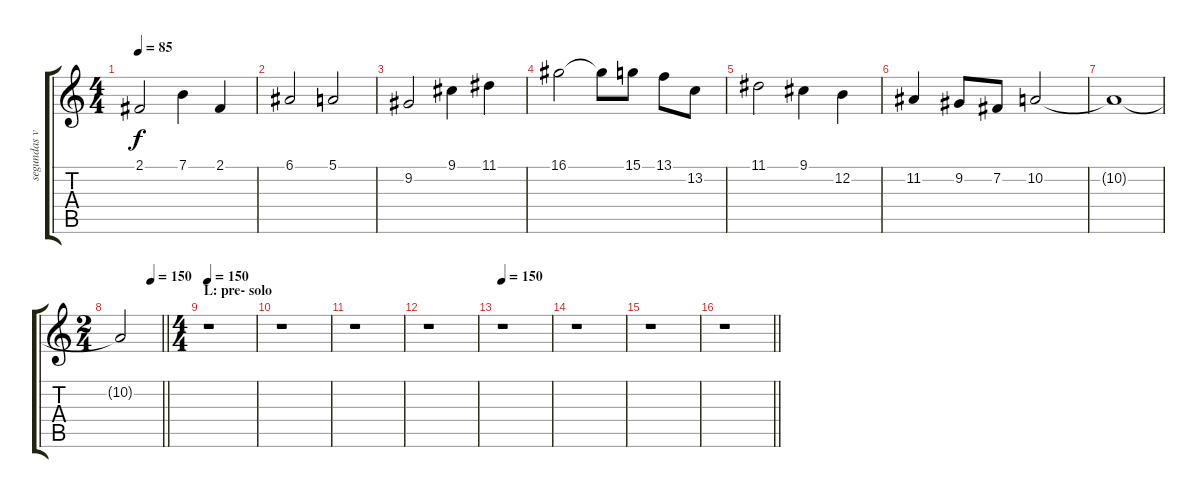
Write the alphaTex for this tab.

\track ("segundas voces(altas)" "segundas v") {instrument lead6voice}
\staff {score tabs}
\tuning (E4 B3 G3 D3 A2 E2) {hide}
\ts (4 4)
\tempo 85
\clef g2
\ks c
2.1.2{dy f} 7.1.4 2.1.4 |
6.1.2 5.1.2 |
9.2.2 9.1.4 11.1.4 |
16.1.2 16.1{t}.8 15.1.8 13.1.8 13.2.8 |
11.1.2 9.1.4 12.2.4 |
11.2.4 9.2.8 7.2.8 10.2.2 |
10.2{t}.1 |
\ts (2 4)
\tempo (150 0.75)
\barLineRight lightlight
10.2{t}.2 |
\ts (4 4)
\section ("" "L: pre- solo")
\tempo 150
r.1 |
r.1 |
r.1 |
r.1 |
\tempo 150
r.1 |
r.1 |
r.1 |
\barLineRight lightlight
r.1
